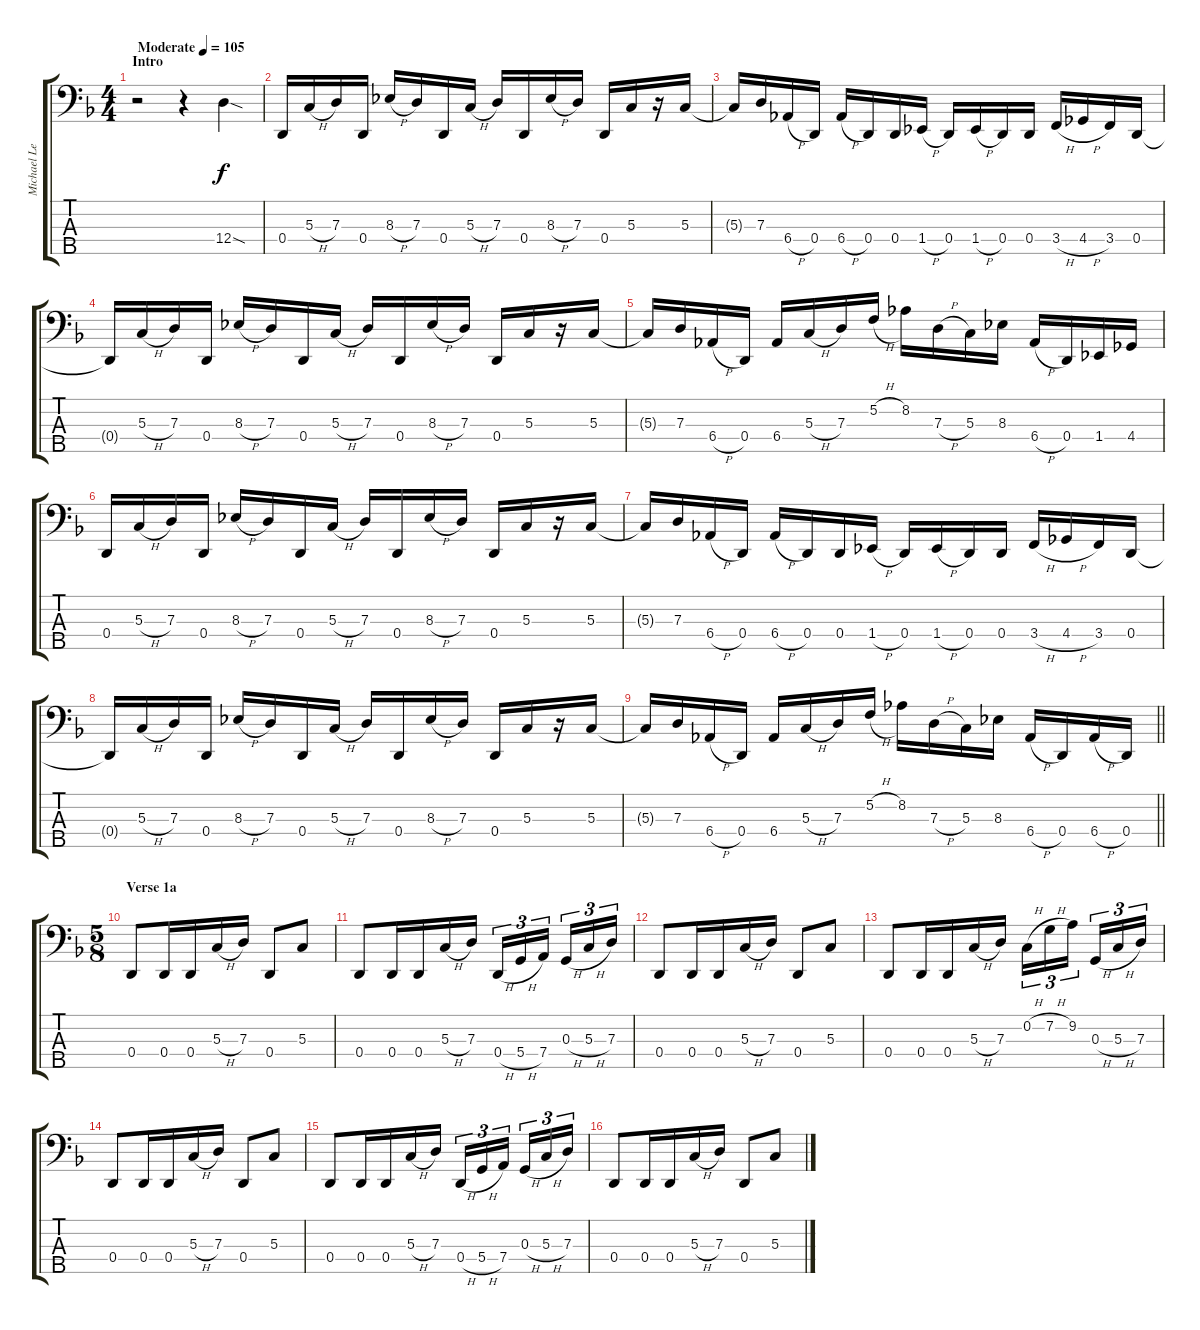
\track ("Michael LePond Bass" "Michael Le") {instrument electricbassfinger}
\staff {score tabs}
\tuning (F2 C2 G1 D1 A0) {hide}
\ts (4 4)
\section ("" "Intro")
\tempo (105 "Moderate")
\clef f4
\ks dminor
r.2{dy f instrument electricbassfinger} r.4 12.4{sod}.4 |
0.4.16 5.3{h}.16 7.3.16 0.4.16 8.3{h}.16 7.3.16 0.4.16 5.3{h}.16 7.3.16 0.4.16 8.3{h}.16 7.3.16 0.4.16 5.3.16 r.16 5.3.16 |
5.3{t}.16 7.3.16 6.4{h}.16 0.4.16 6.4{h}.16 0.4.16 0.4.16 1.4{h}.16 0.4.16 1.4{h}.16 0.4.16 0.4.16 3.4{h}.16 4.4{h}.16 3.4.16 0.4.16 |
0.4{t}.16 5.3{h}.16 7.3.16 0.4.16 8.3{h}.16 7.3.16 0.4.16 5.3{h}.16 7.3.16 0.4.16 8.3{h}.16 7.3.16 0.4.16 5.3.16 r.16 5.3.16 |
5.3{t}.16 7.3.16 6.4{h}.16 0.4.16 6.4.16 5.3{h}.16 7.3.16 5.2{h}.16 8.2.16 7.3{h}.16 5.3.16 8.3.16 6.4{h}.16 0.4.16 1.4.16 4.4.16 |
0.4.16 5.3{h}.16 7.3.16 0.4.16 8.3{h}.16 7.3.16 0.4.16 5.3{h}.16 7.3.16 0.4.16 8.3{h}.16 7.3.16 0.4.16 5.3.16 r.16 5.3.16 |
5.3{t}.16 7.3.16 6.4{h}.16 0.4.16 6.4{h}.16 0.4.16 0.4.16 1.4{h}.16 0.4.16 1.4{h}.16 0.4.16 0.4.16 3.4{h}.16 4.4{h}.16 3.4.16 0.4.16 |
0.4{t}.16 5.3{h}.16 7.3.16 0.4.16 8.3{h}.16 7.3.16 0.4.16 5.3{h}.16 7.3.16 0.4.16 8.3{h}.16 7.3.16 0.4.16 5.3.16 r.16 5.3.16 |
\barLineRight lightlight
5.3{t}.16 7.3.16 6.4{h}.16 0.4.16 6.4.16 5.3{h}.16 7.3.16 5.2{h}.16 8.2.16 7.3{h}.16 5.3.16 8.3.16 6.4{h}.16 0.4.16 6.4{h}.16 0.4.16 |
\ts (5 8)
\section ("" "Verse 1a")
0.4.8 0.4.16 0.4.16 5.3{h}.16 7.3.16 0.4.8 5.3.8 |
0.4.8 0.4.16 0.4.16 5.3{h}.16 7.3.16 0.4{h}.16{tu (3 2)} 5.4{h}.16{tu (3 2)} 7.4.16{tu (3 2)} 0.3{h}.16{tu (3 2)} 5.3{h}.16{tu (3 2)} 7.3.16{tu (3 2)} |
0.4.8 0.4.16 0.4.16 5.3{h}.16 7.3.16 0.4.8 5.3.8 |
0.4.8 0.4.16 0.4.16 5.3{h}.16 7.3.16 0.2{h}.16{tu (3 2)} 7.2{h}.16{tu (3 2)} 9.2.16{tu (3 2)} 0.3{h}.16{tu (3 2)} 5.3{h}.16{tu (3 2)} 7.3.16{tu (3 2)} |
0.4.8 0.4.16 0.4.16 5.3{h}.16 7.3.16 0.4.8 5.3.8 |
0.4.8 0.4.16 0.4.16 5.3{h}.16 7.3.16 0.4{h}.16{tu (3 2)} 5.4{h}.16{tu (3 2)} 7.4.16{tu (3 2)} 0.3{h}.16{tu (3 2)} 5.3{h}.16{tu (3 2)} 7.3.16{tu (3 2)} |
0.4.8 0.4.16 0.4.16 5.3{h}.16 7.3.16 0.4.8 5.3.8
